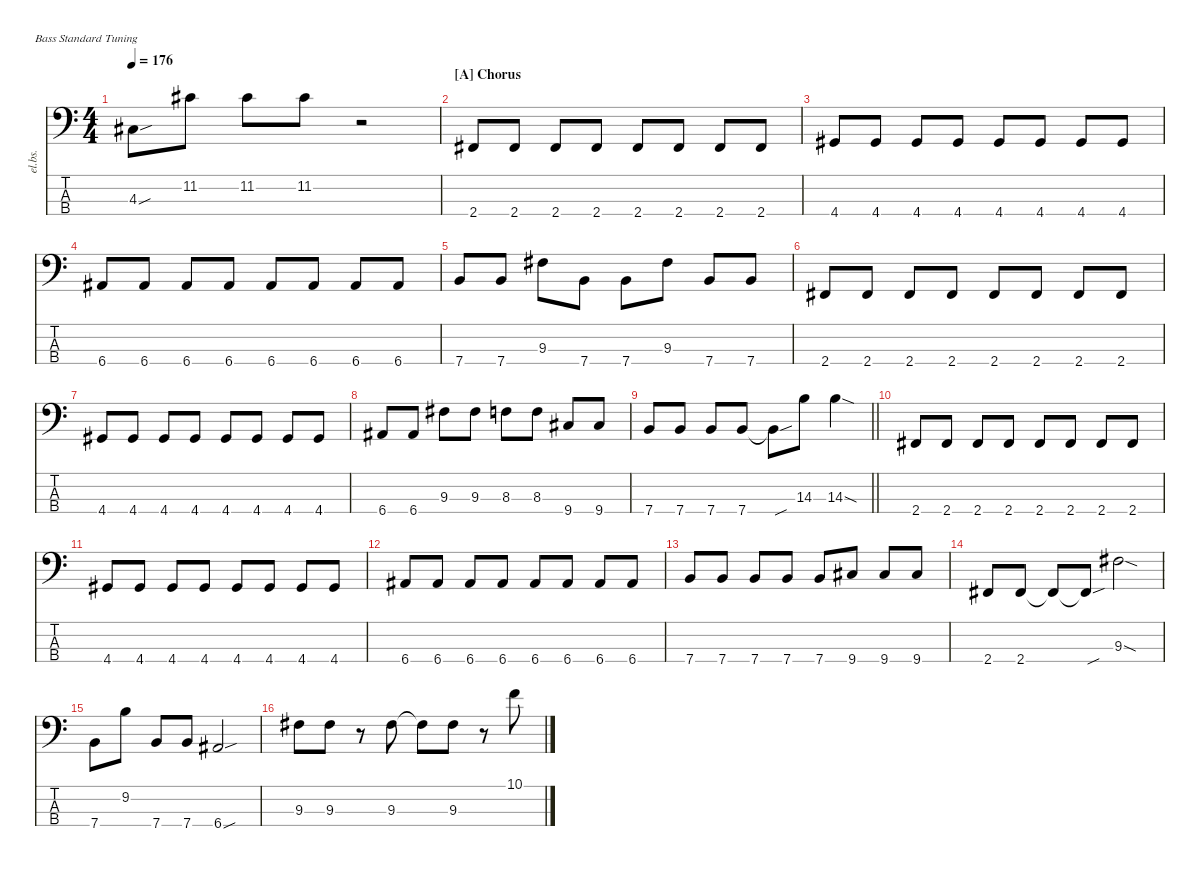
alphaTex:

\defaultSystemsLayout 4
\hideDynamics
\bracketExtendMode nobrackets
\track ("Electric Bass" "el.bs.") {mute instrument electricbassfinger}
\staff {score tabs}
\tuning (G2 D2 A1 E1)
\ts (4 4)
\tempo 176
\clef f4
\ks c
4.3{sou t acc #}.8{dy mf beam Down} 11.2{acc #}.8{beam Down} 11.2{acc #}.8{beam Down} 11.2{acc #}.8{beam Down} r.2{beam Down} |
\section ("A" "Chorus")
2.4{acc #}.8{beam Up} 2.4{acc #}.8{beam Up} 2.4{acc #}.8{beam Up} 2.4{acc #}.8{beam Up} 2.4{acc #}.8{beam Up} 2.4{acc #}.8{beam Up} 2.4{acc #}.8{beam Up} 2.4{acc #}.8{beam Up} |
4.4{acc #}.8{beam Up} 4.4{acc #}.8{beam Up} 4.4{acc #}.8{beam Up} 4.4{acc #}.8{beam Up} 4.4{acc #}.8{beam Up} 4.4{acc #}.8{beam Up} 4.4{acc #}.8{beam Up} 4.4{acc #}.8{beam Up} |
6.4{acc #}.8{beam Up} 6.4{acc #}.8{beam Up} 6.4{acc #}.8{beam Up} 6.4{acc #}.8{beam Up} 6.4{acc #}.8{beam Up} 6.4{acc #}.8{beam Up} 6.4{acc #}.8{beam Up} 6.4{acc #}.8{beam Up} |
7.4.8{beam Up} 7.4.8{beam Up} 9.3{acc #}.8{beam Down} 7.4.8{beam Down} 7.4.8{beam Down} 9.3{acc #}.8{beam Down} 7.4.8{beam Up} 7.4.8{beam Up} |
2.4{acc #}.8{beam Up} 2.4{acc #}.8{beam Up} 2.4{acc #}.8{beam Up} 2.4{acc #}.8{beam Up} 2.4{acc #}.8{beam Up} 2.4{acc #}.8{beam Up} 2.4{acc #}.8{beam Up} 2.4{acc #}.8{beam Up} |
4.4{acc #}.8{beam Up} 4.4{acc #}.8{beam Up} 4.4{acc #}.8{beam Up} 4.4{acc #}.8{beam Up} 4.4{acc #}.8{beam Up} 4.4{acc #}.8{beam Up} 4.4{acc #}.8{beam Up} 4.4{acc #}.8{beam Up} |
6.4{acc #}.8{beam Up} 6.4{acc #}.8{beam Up} 9.3{acc #}.8{beam Down} 9.3{acc #}.8{beam Down} 8.3.8{beam Down} 8.3.8{beam Down} 9.4{acc #}.8{beam Up} 9.4{acc #}.8{beam Up} |
\barLineRight lightlight
7.4.8{beam Up} 7.4.8{beam Up} 7.4.8{beam Up} 7.4.8{beam Up} 7.4{sou t}.8{beam Down} 14.3.8{beam Down} 14.3{sod}.4{beam Down} |
2.4{acc #}.8{beam Up} 2.4{acc #}.8{beam Up} 2.4{acc #}.8{beam Up} 2.4{acc #}.8{beam Up} 2.4{acc #}.8{beam Up} 2.4{acc #}.8{beam Up} 2.4{acc #}.8{beam Up} 2.4{acc #}.8{beam Up} |
4.4{acc #}.8{beam Up} 4.4{acc #}.8{beam Up} 4.4{acc #}.8{beam Up} 4.4{acc #}.8{beam Up} 4.4{acc #}.8{beam Up} 4.4{acc #}.8{beam Up} 4.4{acc #}.8{beam Up} 4.4{acc #}.8{beam Up} |
6.4{acc #}.8{beam Up} 6.4{acc #}.8{beam Up} 6.4{acc #}.8{beam Up} 6.4{acc #}.8{beam Up} 6.4{acc #}.8{beam Up} 6.4{acc #}.8{beam Up} 6.4{acc #}.8{beam Up} 6.4{acc #}.8{beam Up} |
7.4.8{beam Up} 7.4.8{beam Up} 7.4.8{beam Up} 7.4.8{beam Up} 7.4.8{beam Up} 9.4{acc #}.8{beam Up} 9.4{acc #}.8{beam Up} 9.4{acc #}.8{beam Up} |
2.4{acc #}.8{beam Up} 2.4{acc #}.8{beam Up} 2.4{t acc #}.8{beam Up} 2.4{sou t acc #}.8{beam Up} 9.3{sod acc #}.2{beam Down} |
7.4.8{beam Down} 9.2.8{beam Down} 7.4.8{beam Up} 7.4.8{beam Up} 6.4{sou acc #}.2{beam Up} |
9.3{acc #}.8{beam Down} 9.3{acc #}.8{beam Down} r.8{beam Down} 9.3{acc #}.8{beam Down} 9.3{t acc #}.8{beam Down} 9.3{acc #}.8{beam Down} r.8{beam Down} 10.1.8{beam Down}
